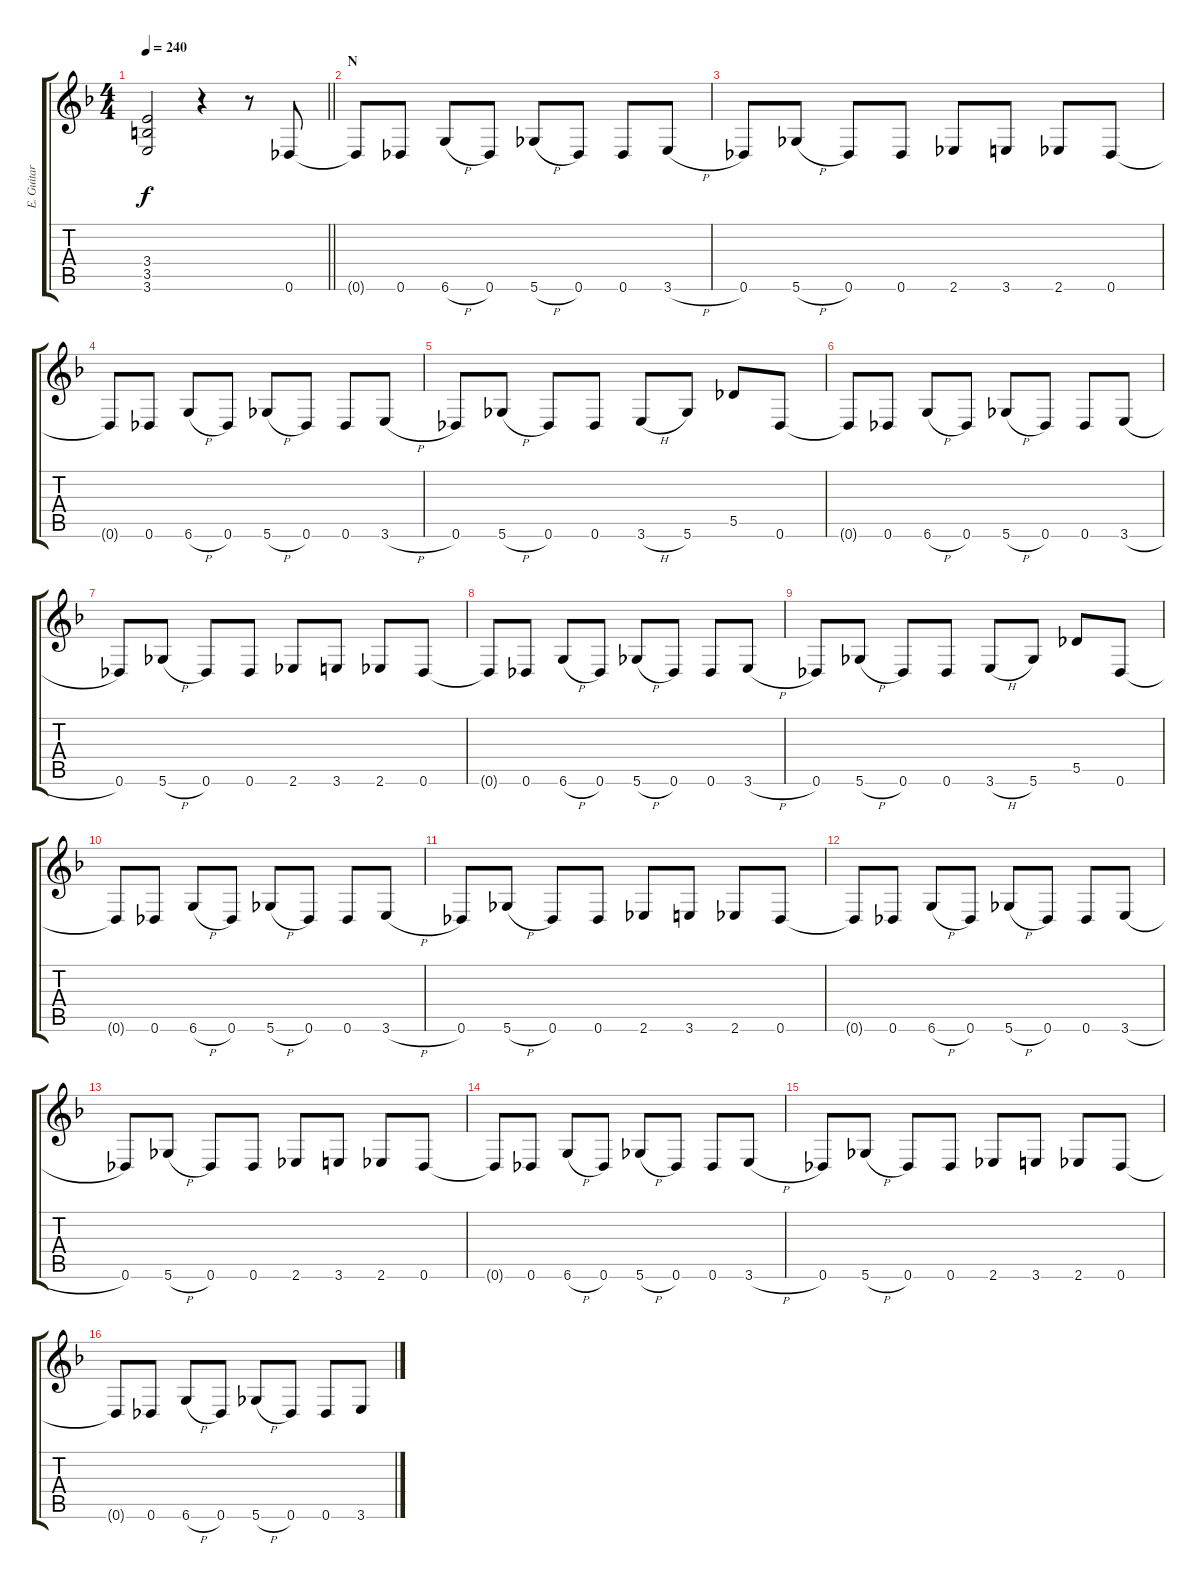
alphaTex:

\track ("E. Guitar I" "E. Guitar ") {instrument distortionguitar}
\staff {score tabs}
\tuning (Eb4 Bb3 Gb3 Db3 Ab2 Db2) {hide}
\ts (4 4)
\tempo 240
\clef g2
\barLineRight lightlight
\ks f
(3.4 3.5 3.6).2{dy f} r.4 r.8 0.6.8 |
\section ("" "N")
0.6{t}.8 0.6.8 6.6{h}.8 0.6.8 5.6{h}.8 0.6.8 0.6.8 3.6{h}.8 |
0.6.8 5.6{h}.8 0.6.8 0.6.8 2.6.8 3.6.8 2.6.8 0.6.8 |
0.6{t}.8 0.6.8 6.6{h}.8 0.6.8 5.6{h}.8 0.6.8 0.6.8 3.6{h}.8 |
0.6.8 5.6{h}.8 0.6.8 0.6.8 3.6{h}.8 5.6.8 5.5.8 0.6.8 |
0.6{t}.8 0.6.8 6.6{h}.8 0.6.8 5.6{h}.8 0.6.8 0.6.8 3.6{h}.8 |
0.6.8 5.6{h}.8 0.6.8 0.6.8 2.6.8 3.6.8 2.6.8 0.6.8 |
0.6{t}.8 0.6.8 6.6{h}.8 0.6.8 5.6{h}.8 0.6.8 0.6.8 3.6{h}.8 |
0.6.8 5.6{h}.8 0.6.8 0.6.8 3.6{h}.8 5.6.8 5.5.8 0.6.8 |
0.6{t}.8 0.6.8 6.6{h}.8 0.6.8 5.6{h}.8 0.6.8 0.6.8 3.6{h}.8 |
0.6.8 5.6{h}.8 0.6.8 0.6.8 2.6.8 3.6.8 2.6.8 0.6.8 |
0.6{t}.8 0.6.8 6.6{h}.8 0.6.8 5.6{h}.8 0.6.8 0.6.8 3.6{h}.8 |
0.6.8 5.6{h}.8 0.6.8 0.6.8 2.6.8 3.6.8 2.6.8 0.6.8 |
0.6{t}.8 0.6.8 6.6{h}.8 0.6.8 5.6{h}.8 0.6.8 0.6.8 3.6{h}.8 |
0.6.8 5.6{h}.8 0.6.8 0.6.8 2.6.8 3.6.8 2.6.8 0.6.8 |
0.6{t}.8 0.6.8 6.6{h}.8 0.6.8 5.6{h}.8 0.6.8 0.6.8 3.6{h}.8
